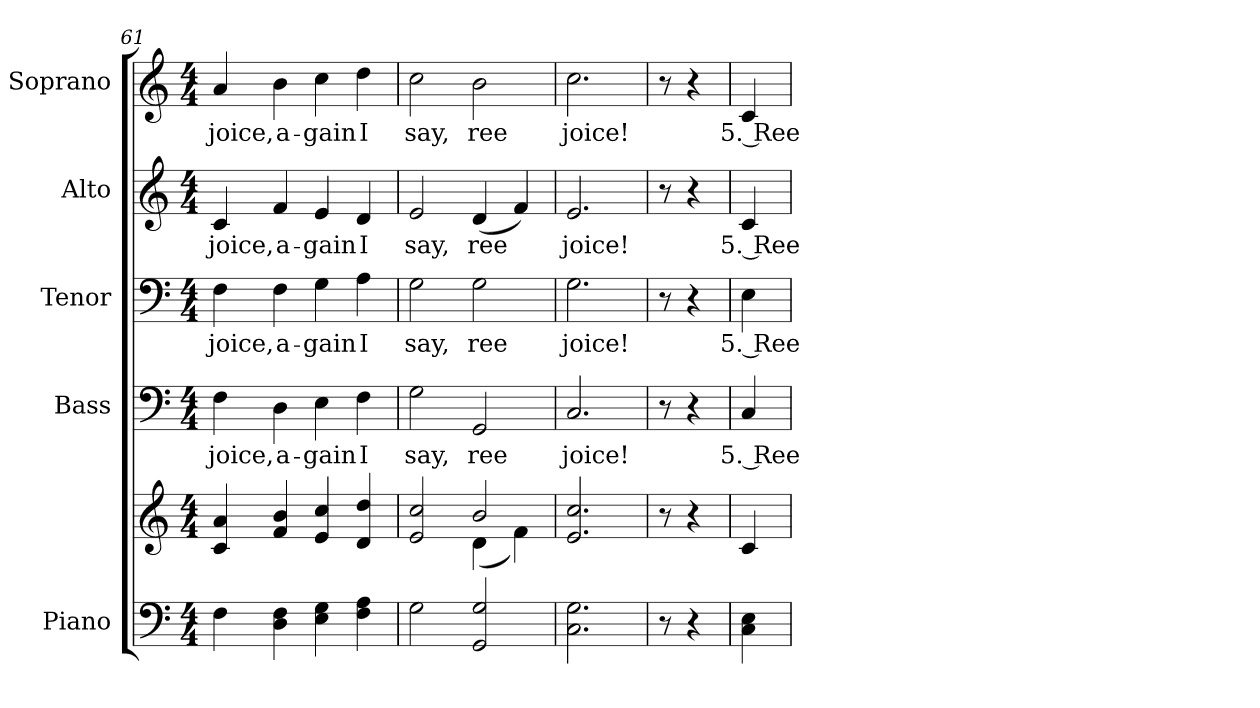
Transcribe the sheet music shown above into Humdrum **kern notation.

**kern	**kern	**kern	**text	**kern	**text	**kern	**text	**kern	**text
*part5	*part5	*part4	*part4	*part3	*part3	*part2	*part2	*part1	*part1
*staff6	*staff5	*staff4	*staff4	*staff3	*staff3	*staff2	*staff2	*staff1	*staff1
*I"Piano	*	*I"Bass	*	*I"Tenor	*	*I"Alto	*	*I"Soprano	*
*I'Pno.	*	*I'B.	*	*I'T.	*	*I'A.	*	*I'S.	*
*clefF4	*clefG2	*clefF4	*	*clefF4	*	*clefG2	*	*clefG2	*
*k[]	*k[]	*k[]	*	*k[]	*	*k[]	*	*k[]	*
*C:	*C:	*C:	*	*C:	*	*C:	*	*C:	*
*M4/4	*M4/4	*M4/4	*	*M4/4	*	*M4/4	*	*M4/4	*
=61	=61	=61	=61	=61	=61	=61	=61	=61	=61
!	!	!	!LO:LY:b:color=#000000	!	!	!	!	!	!
!	!	!	!	!	!LO:LY:b:color=#000000	!	!	!	!
!	!	!	!	!	!	!	!LO:LY:b:color=#000000	!	!
!	!	!	!	!	!	!	!	!	!LO:LY:b:color=#000000
4Fi\	4ci/ 4ai	4Fi\	joice,	4Fi\	joice,	4ci/	joice,	4ai/	joice,
!	!	!	!LO:LY:b:color=#000000	!	!	!	!	!	!
!	!	!	!	!	!LO:LY:b:color=#000000	!	!	!	!
!	!	!	!	!	!	!	!LO:LY:b:color=#000000	!	!
!	!	!	!	!	!	!	!	!	!LO:LY:b:color=#000000
4Di\ 4Fi	4fi/ 4bi	4Di\	a-	4Fi\	a-	4fi/	a-	4bi\	a-
!	!	!	!LO:LY:b:color=#000000	!	!	!	!	!	!
!	!	!	!	!	!LO:LY:b:color=#000000	!	!	!	!
!	!	!	!	!	!	!	!LO:LY:b:color=#000000	!	!
!	!	!	!	!	!	!	!	!	!LO:LY:b:color=#000000
4Ei\ 4Gi	4ei/ 4cci	4Ei\	-gain	4Gi\	-gain	4ei/	-gain	4cci\	-gain
!	!	!	!LO:LY:b:color=#000000	!	!	!	!	!	!
!	!	!	!	!	!LO:LY:b:color=#000000	!	!	!	!
!	!	!	!	!	!	!	!LO:LY:b:color=#000000	!	!
!	!	!	!	!	!	!	!	!	!LO:LY:b:color=#000000
4Fi\ 4Ai	4di/ 4ddi	4Fi\	I	4Ai\	I	4di/	I	4ddi\	I
=62	=62	=62	=62	=62	=62	=62	=62	=62	=62
*	*^	*	*	*	*	*	*	*	*
!	!	!	!	!LO:LY:b:color=#000000	!	!	!	!	!	!
!	!	!	!	!	!	!LO:LY:b:color=#000000	!	!	!	!
!	!	!	!	!	!	!	!	!LO:LY:b:color=#000000	!	!
!	!	!	!	!	!	!	!	!	!	!LO:LY:b:color=#000000
2Gi\	2ei/ 2cci	2ryy	2Gi\	say,	2Gi\	say,	2ei/	say,	2cci\	say,
!	!	!	!	!LO:LY:b:color=#000000	!	!	!	!	!	!
!	!	!	!	!	!	!LO:LY:b:color=#000000	!	!	!	!
!	!	!	!	!	!	!	!	!LO:LY:b:color=#000000	!	!
!	!	!	!	!	!	!	!	!	!	!LO:LY:b:color=#000000
2GGi/ 2Gi	2bi/	(4di\	2GGi/	ree	2Gi\	ree	(4di/	ree	2bi\	ree
.	.	4fi\)	.	.	.	.	4fi/)	.	.	.
*	*v	*v	*	*	*	*	*	*	*	*
=63	=63	=63	=63	=63	=63	=63	=63	=63	=63
*	*^	*	*	*	*	*	*	*	*
!	!	!	!	!LO:LY:b:color=#000000	!	!	!	!	!	!
*	*v	*v	*	*	*	*	*	*	*	*
*	*^	*	*	*	*	*	*	*	*
!	!	!	!	!	!	!LO:LY:b:color=#000000	!	!	!	!
*	*v	*v	*	*	*	*	*	*	*	*
*	*^	*	*	*	*	*	*	*	*
!	!	!	!	!	!	!	!	!LO:LY:b:color=#000000	!	!
*	*v	*v	*	*	*	*	*	*	*	*
*	*^	*	*	*	*	*	*	*	*
!	!	!	!	!	!	!	!	!	!	!LO:LY:b:color=#000000
*	*v	*v	*	*	*	*	*	*	*	*
2.Ci\ 2.Gi	2.ei/ 2.cci	2.Ci/	joice!	2.Gi\	joice!	2.ei/	joice!	2.cci\	joice!
!!LO:PB:g=z
=64	=64	=64	=64	=64	=64	=64	=64	=64	=64
8r	8r	8r	.	8r	.	8r	.	8r	.
4r	4r	4r	.	4r	.	4r	.	4r	.
=65	=65	=65	=65	=65	=65	=65	=65	=65	=65
!	!	!	!LO:LY:b:color=#000000	!	!	!	!	!	!
!	!	!	!	!	!LO:LY:b:color=#000000	!	!	!	!
!	!	!	!	!	!	!	!LO:LY:b:color=#000000	!	!
!	!	!	!	!	!	!	!	!	!LO:LY:b:color=#000000
4Ci\ 4Ei	4ci/	4Ci/	5. Ree	4Ei\	5. Ree	4ci/	5. Ree	4ci/	5. Ree
=	=	=	=	=	=	=	=	=	=
*-	*-	*-	*-	*-	*-	*-	*-	*-	*-
